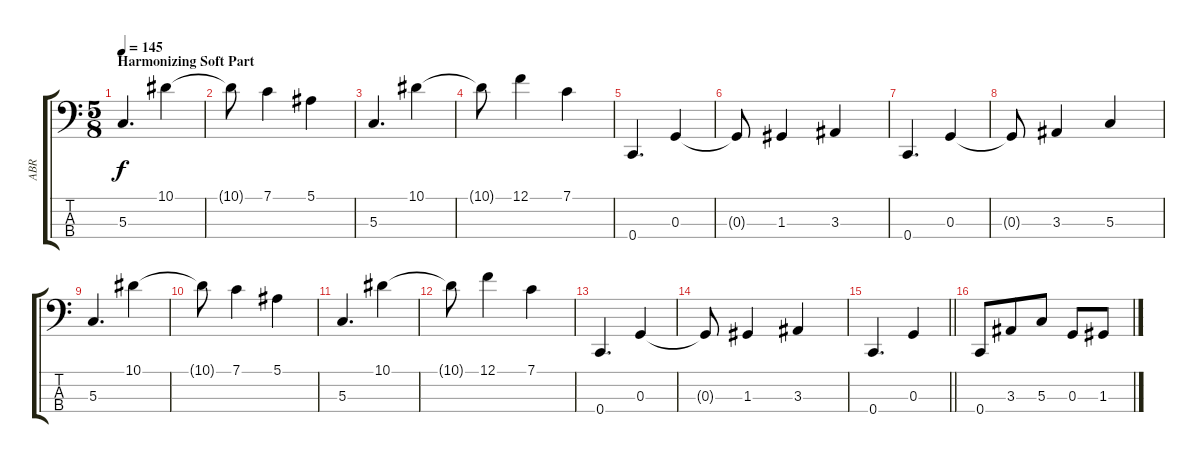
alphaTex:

\track ("ABR" "ABR") {instrument electricbasspick}
\staff {score tabs}
\tuning (F2 C2 G1 C1) {hide}
\ts (5 8)
\section ("" "Harmonizing Soft Part")
\tempo 145
\clef f4
\ks c
5.3.4{d dy f} 10.1.4 |
10.1{t}.8 7.1.4 5.1.4 |
5.3.4{d} 10.1.4 |
10.1{t}.8 12.1.4 7.1.4 |
0.4.4{d} 0.3.4 |
0.3{t}.8 1.3.4 3.3.4 |
0.4.4{d} 0.3.4 |
0.3{t}.8 3.3.4 5.3.4 |
5.3.4{d} 10.1.4 |
10.1{t}.8 7.1.4 5.1.4 |
5.3.4{d} 10.1.4 |
10.1{t}.8 12.1.4 7.1.4 |
0.4.4{d} 0.3.4 |
0.3{t}.8 1.3.4 3.3.4 |
\barLineRight lightlight
0.4.4{d} 0.3.4 |
\section ("" "")
0.4.8 3.3.8 5.3.8 0.3.8 1.3.8
